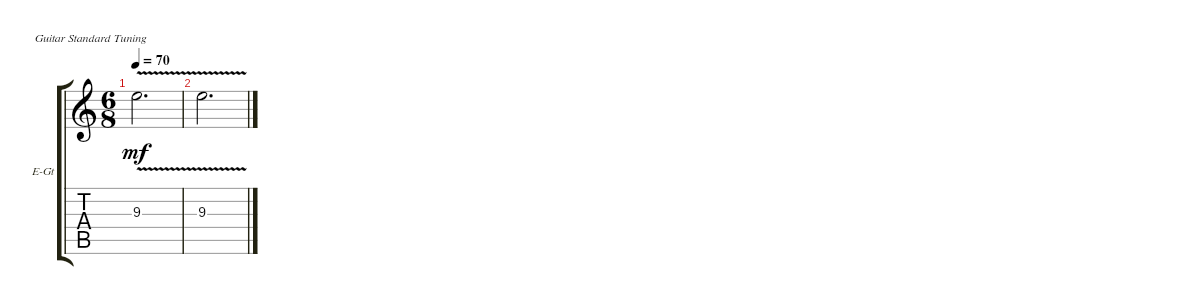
\defaultSystemsLayout 4
\bracketExtendMode groupsimilarinstruments
\firstSystemTrackNameOrientation horizontal
\otherSystemsTrackNameOrientation horizontal
\track ("Electric Guitar" "E-Gt") {instrument distortionguitar}
\staff {score tabs}
\tuning (E4 B3 G3 D3 A2 E2)
\ts (6 8)
\tempo 70
\clef g2
\ks c
9.3{v t}.2{d dy mf} |
9.3{v}.2{d}
